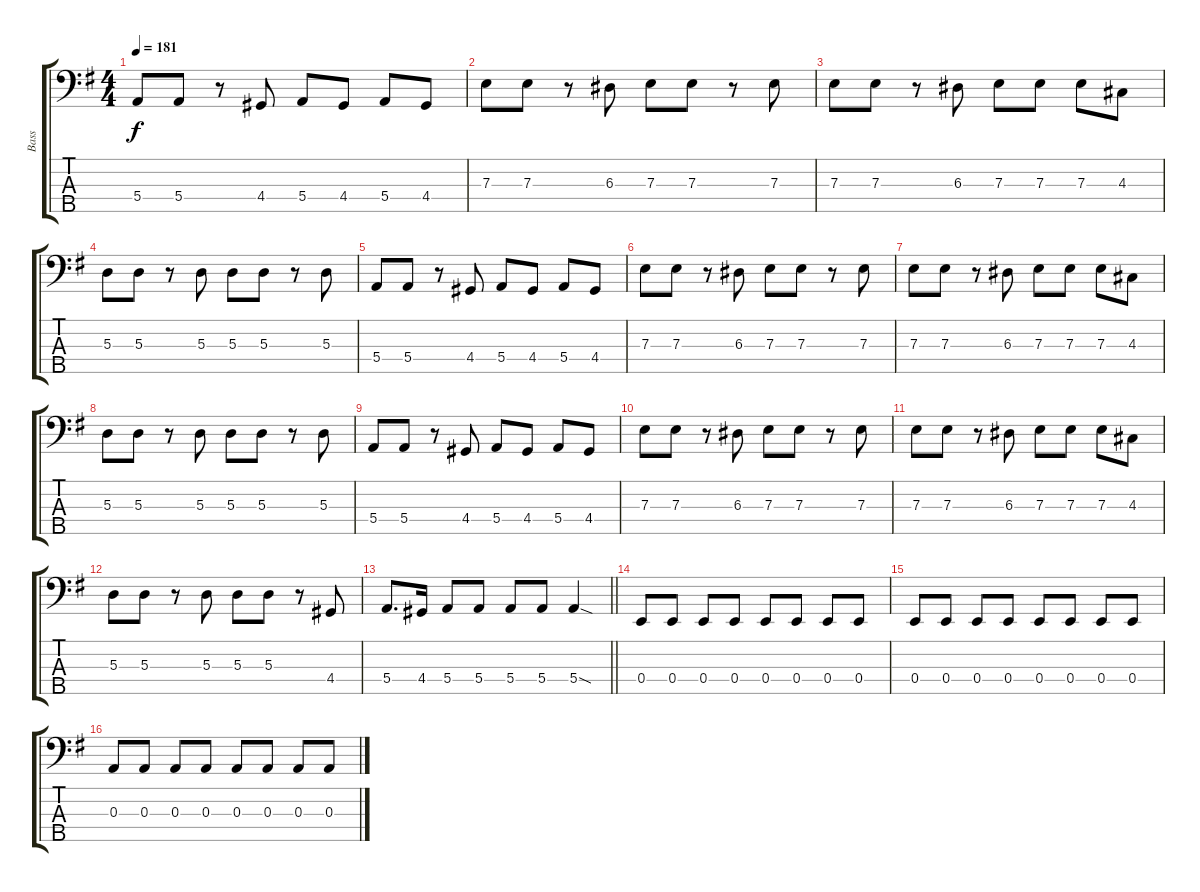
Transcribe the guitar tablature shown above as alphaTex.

\track ("Bass" "Bass") {instrument electricbassfinger}
\staff {score tabs}
\tuning (G2 D2 A1 E1 B0) {hide}
\ts (4 4)
\tempo 181
\clef f4
\ks eminor
5.4.8{dy f} 5.4.8 r.8 4.4.8 5.4.8 4.4.8 5.4.8 4.4.8 |
7.3.8 7.3.8 r.8 6.3.8 7.3.8 7.3.8 r.8 7.3.8 |
7.3.8 7.3.8 r.8 6.3.8 7.3.8 7.3.8 7.3.8 4.3.8 |
5.3.8 5.3.8 r.8 5.3.8 5.3.8 5.3.8 r.8 5.3.8 |
5.4.8 5.4.8 r.8 4.4.8 5.4.8 4.4.8 5.4.8 4.4.8 |
7.3.8 7.3.8 r.8 6.3.8 7.3.8 7.3.8 r.8 7.3.8 |
7.3.8 7.3.8 r.8 6.3.8 7.3.8 7.3.8 7.3.8 4.3.8 |
5.3.8 5.3.8 r.8 5.3.8 5.3.8 5.3.8 r.8 5.3.8 |
5.4.8 5.4.8 r.8 4.4.8 5.4.8 4.4.8 5.4.8 4.4.8 |
7.3.8 7.3.8 r.8 6.3.8 7.3.8 7.3.8 r.8 7.3.8 |
7.3.8 7.3.8 r.8 6.3.8 7.3.8 7.3.8 7.3.8 4.3.8 |
5.3.8 5.3.8 r.8 5.3.8 5.3.8 5.3.8 r.8 4.4.8 |
\barLineRight lightlight
5.4.8{d} 4.4.16 5.4.8 5.4.8 5.4.8 5.4.8 5.4{sod}.4 |
0.4.8 0.4.8 0.4.8 0.4.8 0.4.8 0.4.8 0.4.8 0.4.8 |
0.4.8 0.4.8 0.4.8 0.4.8 0.4.8 0.4.8 0.4.8 0.4.8 |
0.3.8 0.3.8 0.3.8 0.3.8 0.3.8 0.3.8 0.3.8 0.3.8
